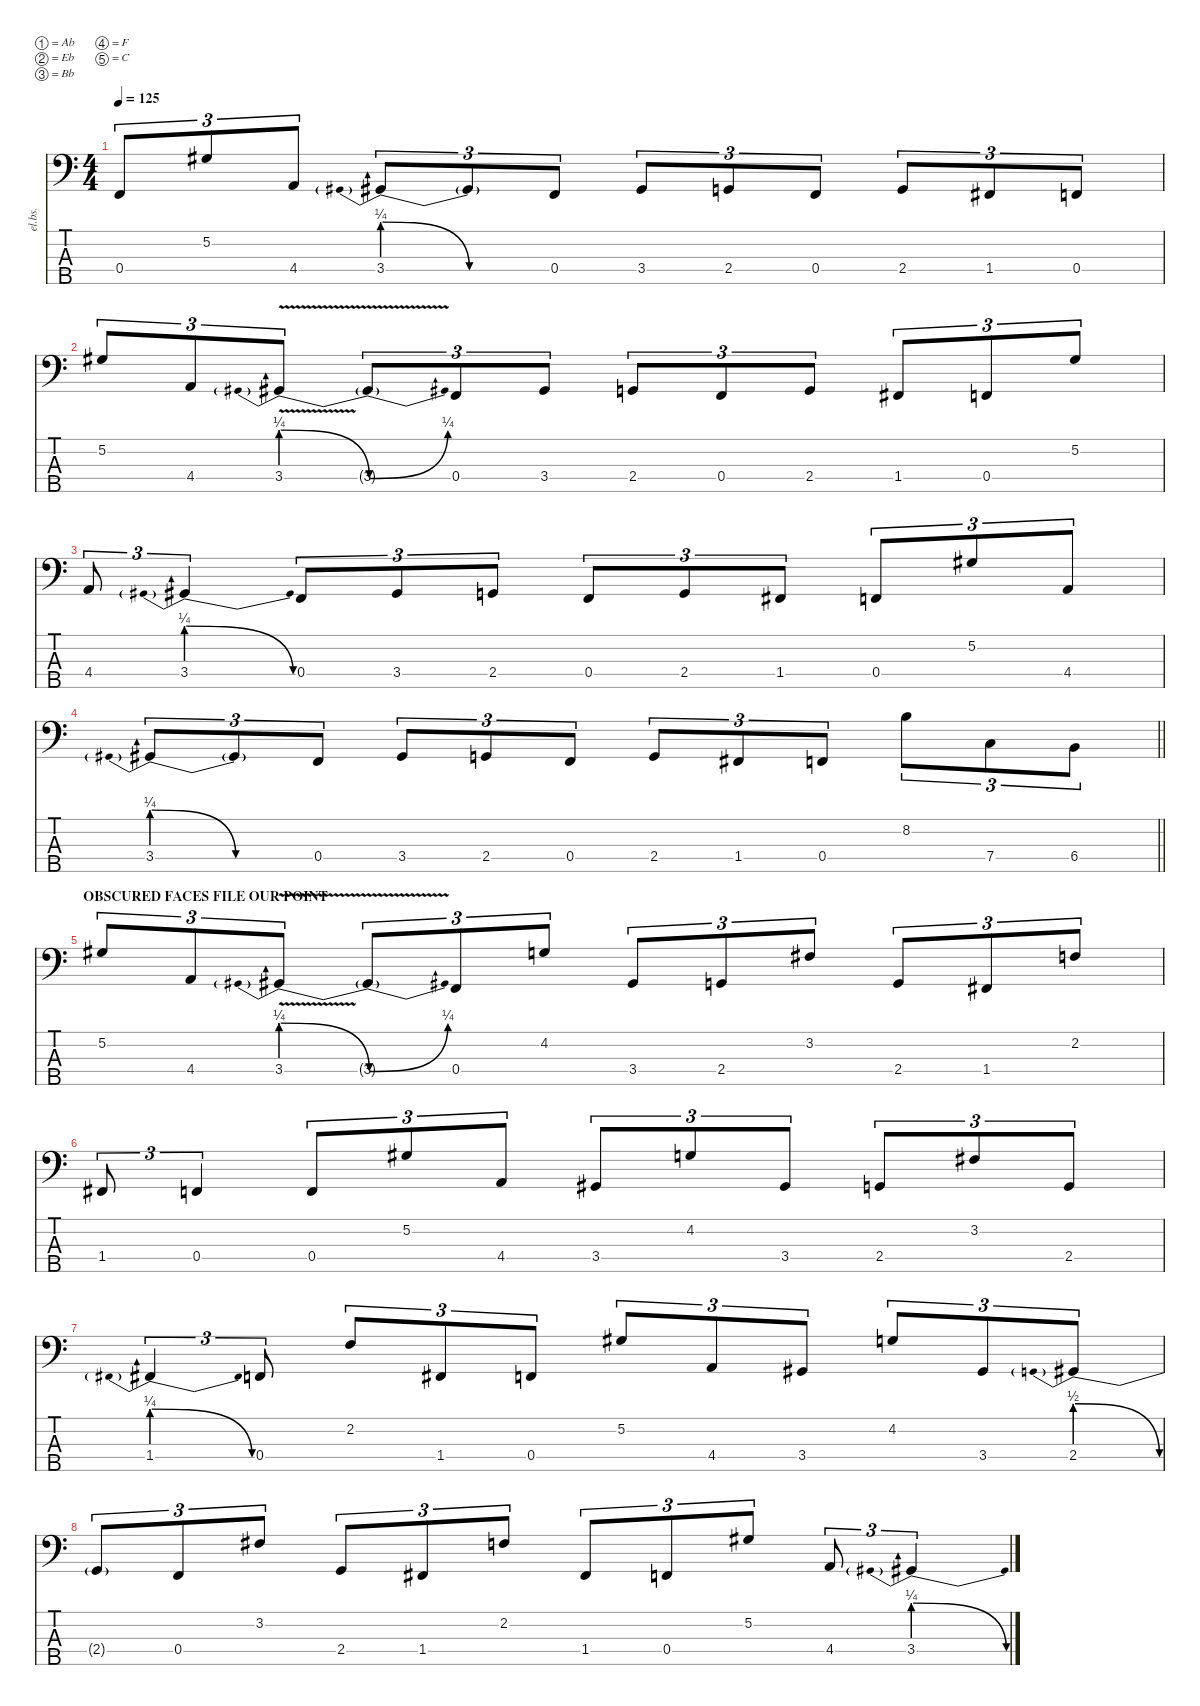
\defaultSystemsLayout 4
\hideDynamics
\bracketExtendMode nobrackets
\track ("(bass tone)" "el.bs.") {instrument electricbasspick}
\staff {score tabs}
\tuning (Ab2 Eb2 Bb1 F1 C1)
\ts (4 4)
\tempo 125
\clef f4
\ks c
0.4.8{tu (3 2) dy f} 5.2{acc #}.8{tu (3 2)} 4.4.8{tu (3 2)} 3.4{be (prebendrelease 0 1 60 0) acc #}.8{tu (3 2)} 3.4{be (hold 0 0 60 0) t acc #}.8{tu (3 2)} 0.4.8{tu (3 2)} 3.4{acc #}.8{tu (3 2)} 2.4.8{tu (3 2)} 0.4.8{tu (3 2)} 2.4.8{tu (3 2)} 1.4{acc #}.8{tu (3 2)} 0.4.8{tu (3 2)} |
5.2{acc #}.8{tu (3 2)} 4.4.8{tu (3 2)} 3.4{be (prebendrelease 0 1 60 0) v acc #}.8{tu (3 2)} 3.4{be (bend 0 0 60 1) t acc #}.8{tu (3 2)} 0.4.8{tu (3 2)} 3.4{acc #}.8{tu (3 2)} 2.4.8{tu (3 2)} 0.4.8{tu (3 2)} 2.4.8{tu (3 2)} 1.4{acc #}.8{tu (3 2)} 0.4.8{tu (3 2)} 5.2{acc #}.8{tu (3 2)} |
4.4.8{tu (3 2)} 3.4{be (prebendrelease 0 1 30 0) acc #}.4{tu (3 2)} 0.4.8{tu (3 2)} 3.4{acc #}.8{tu (3 2)} 2.4.8{tu (3 2)} 0.4.8{tu (3 2)} 2.4.8{tu (3 2)} 1.4{acc #}.8{tu (3 2)} 0.4.8{tu (3 2)} 5.2{acc #}.8{tu (3 2)} 4.4.8{tu (3 2)} |
\barLineRight lightlight
3.4{be (prebendrelease 0 1 60 0) acc #}.8{tu (3 2)} 3.4{be (hold 0 0 60 0) t acc #}.8{tu (3 2)} 0.4.8{tu (3 2)} 3.4{acc #}.8{tu (3 2)} 2.4.8{tu (3 2)} 0.4.8{tu (3 2)} 2.4.8{tu (3 2)} 1.4{acc #}.8{tu (3 2)} 0.4.8{tu (3 2)} 8.2.8{tu (3 2)} 7.4.8{tu (3 2)} 6.4.8{tu (3 2)} |
\section ("" "OBSCURED FACES FILE OUR POINT")
5.2{acc #}.8{tu (3 2)} 4.4.8{tu (3 2)} 3.4{be (prebendrelease 0 1 60 0) v acc #}.8{tu (3 2)} 3.4{be (bend 0 0 60 1) t acc #}.8{tu (3 2)} 0.4.8{tu (3 2)} 4.2.8{tu (3 2)} 3.4{acc #}.8{tu (3 2)} 2.4.8{tu (3 2)} 3.2{acc #}.8{tu (3 2)} 2.4.8{tu (3 2)} 1.4{acc #}.8{tu (3 2)} 2.2.8{tu (3 2)} |
1.4{acc #}.8{tu (3 2)} 0.4.4{tu (3 2)} 0.4.8{tu (3 2)} 5.2{acc #}.8{tu (3 2)} 4.4.8{tu (3 2)} 3.4{acc #}.8{tu (3 2)} 4.2.8{tu (3 2)} 3.4{acc #}.8{tu (3 2)} 2.4.8{tu (3 2)} 3.2{acc #}.8{tu (3 2)} 2.4.8{tu (3 2)} |
1.4{be (prebendrelease 0 1 30 0) acc #}.4{tu (3 2)} 0.4.8{tu (3 2)} 2.2.8{tu (3 2)} 1.4{acc #}.8{tu (3 2)} 0.4.8{tu (3 2)} 5.2{acc #}.8{tu (3 2)} 4.4.8{tu (3 2)} 3.4{acc #}.8{tu (3 2)} 4.2.8{tu (3 2)} 3.4{acc #}.8{tu (3 2)} 2.4{be (prebendrelease 0 2 60 0)}.8{tu (3 2)} |
2.4{be (hold 0 0 60 0) t}.8{tu (3 2)} 0.4.8{tu (3 2)} 3.2{acc #}.8{tu (3 2)} 2.4.8{tu (3 2)} 1.4{acc #}.8{tu (3 2)} 2.2.8{tu (3 2)} 1.4{acc #}.8{tu (3 2)} 0.4.8{tu (3 2)} 5.2{acc #}.8{tu (3 2)} 4.4.8{tu (3 2)} 3.4{be (prebendrelease 0 1 30 0) acc #}.4{tu (3 2)}
